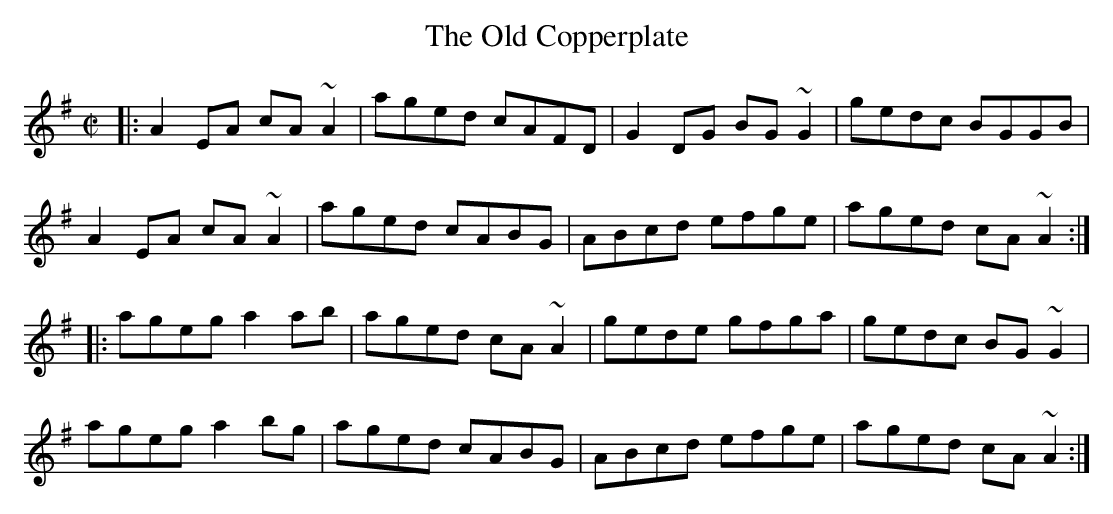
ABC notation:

X:1
T:Old Copperplate, The
M:C|
K:Ador
|:A2EA cA~A2|aged cAFD|G2DG BG~G2|gedc BGGB|
A2EA cA~A2|aged cABG|ABcd efge| aged cA~A2:|
|:ageg a2ab|aged cA~A2|gede gfga|gedc BG~G2|
ageg a2bg|aged cABG|ABcd efge| aged cA~A2:|
